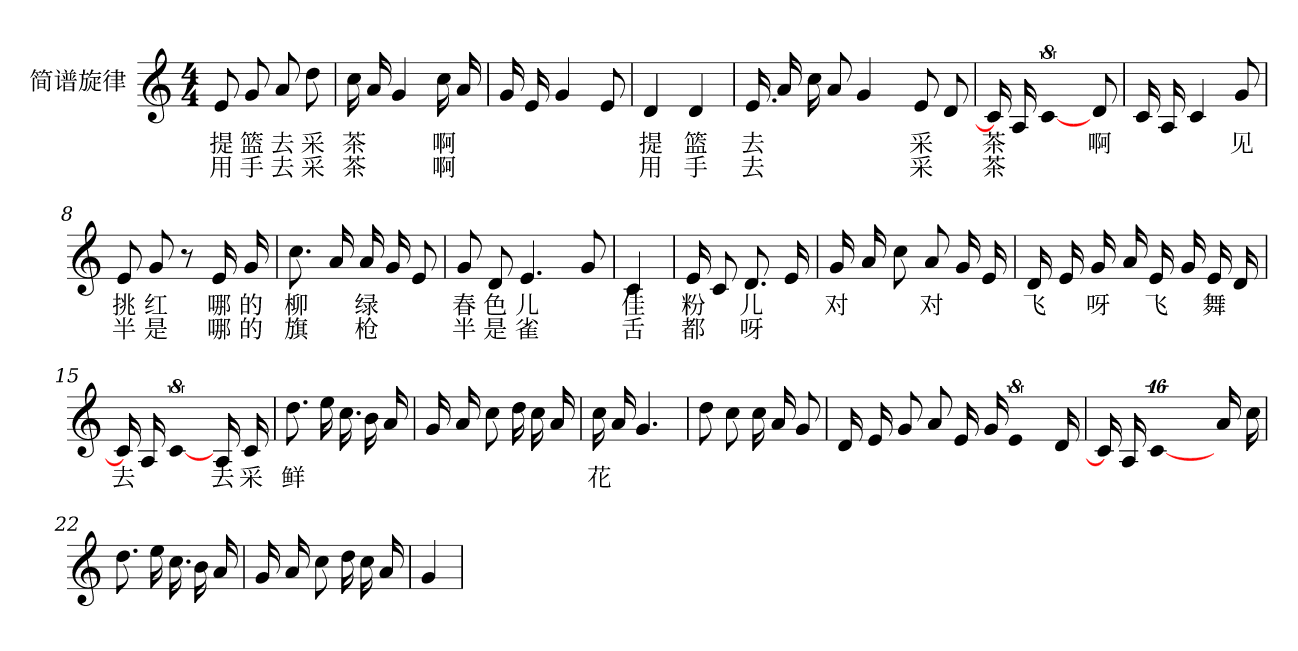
**kern	**text	**text
*part1	*part1	*part1
*staff1	*staff1	*staff1
*I"简谱旋律	*	*
*k[]	*	*
*M4/4	*	*
=1	=1	=1
8e	提	用
8g	篮	手
8a	去	去
8dd	采	采
=2	=2	=2
16cc	茶	茶
16a	.	.
4g	.	.
16cc	啊	啊
16a	.	.
=3	=3	=3
16g	.	.
16e	.	.
4g	.	.
8e	.	.
=4	=4	=4
4d	提	用
4d	篮	手
=5	=5	=5
!LO:N:vis=16.	!	!
16e	去	去
16a	.	.
16cc	.	.
8a	.	.
!LO:N:vis=4	!	!
4.g	.	.
8e	采	采
8d	.	.
=6	=6	=6
16c]	茶	茶
16A	.	.
!LO:N:vis=4	!	!
[16%5c	.	.
8d	啊	.
=7	=7	=7
16c	.	.
16A	.	.
4c	.	.
8g	见	.
=8	=8	=8
8e	挑	半
8g	红	是
8r	.	.
16e	哪	哪
16g	的	的
=9	=9	=9
8.cc	柳	旗
16a	.	.
16a	绿	枪
16g	.	.
8e	.	.
=10	=10	=10
8g	春	半
8d	色	是
4.e	儿	雀
8g	.	.
=11	=11	=11
4c	佳	舌
=12	=12	=12
16e	粉	都
8c	.	.
8.d	儿	呀
16e	.	.
=13	=13	=13
16g	对	.
16a	.	.
8cc	.	.
8a	对	.
16g	.	.
16e	.	.
=14	=14	=14
16d	飞	.
16e	.	.
16g	呀	.
16a	.	.
16e	飞	.
16g	.	.
16e	舞	.
16d	.	.
=15	=15	=15
16c]	去	.
16A	.	.
!LO:N:vis=4	!	!
[16%5c	.	.
16A	去	.
16c	采	.
=16	=16	=16
8.dd	鲜	.
16ee	.	.
!LO:N:vis=16.	!	!
16cc	.	.
16b	.	.
16a	.	.
=17	=17	=17
16g	.	.
16a	.	.
8cc	.	.
16dd	.	.
16cc	.	.
16a	.	.
=18	=18	=18
16cc	花	.
16a	.	.
4.g	.	.
=19	=19	=19
8dd	.	.
8cc	.	.
16cc	.	.
16a	.	.
8g	.	.
=20	=20	=20
16d	.	.
16e	.	.
8g	.	.
8a	.	.
16e	.	.
16g	.	.
!LO:N:vis=4	!	!
16%5e	.	.
16d	.	.
=21	=21	=21
16c]	.	.
16A	.	.
!LO:N:vis=2	!	!
[16%9c	.	.
16a	.	.
16cc	.	.
=22	=22	=22
8.dd	.	.
16ee	.	.
!LO:N:vis=16.	!	!
16cc	.	.
16b	.	.
16a	.	.
=23	=23	=23
16g	.	.
16a	.	.
8cc	.	.
16dd	.	.
16cc	.	.
16a	.	.
=24	=24	=24
4g	.	.
=	=	=
*-	*-	*-
